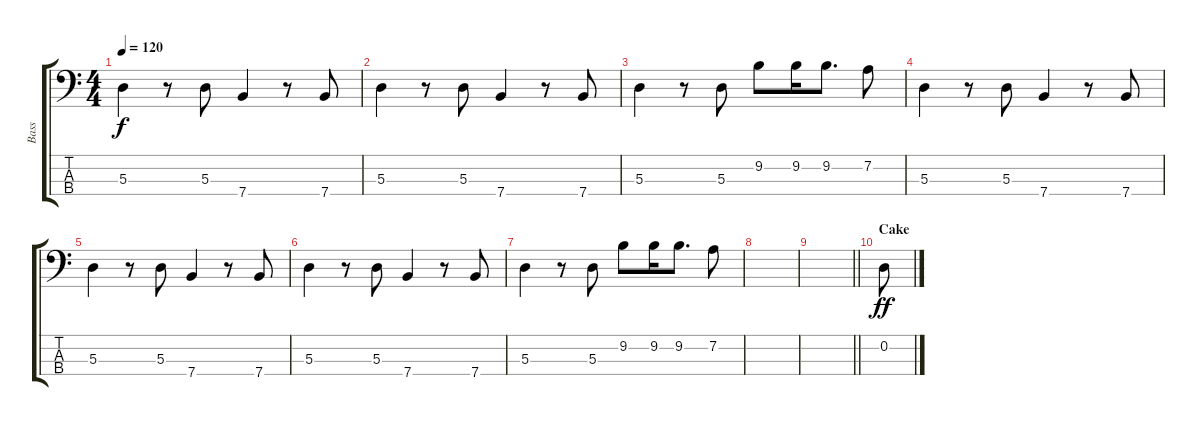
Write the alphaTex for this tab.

\track ("Bass" "Bass") {instrument electricbassfinger}
\staff {score tabs}
\tuning (G2 D2 A1 E1) {hide}
\ts (4 4)
\tempo 120
\clef f4
\ks c
5.3.4{dy f} r.8 5.3.8 7.4.4 r.8 7.4.8 |
5.3.4 r.8 5.3.8 7.4.4 r.8 7.4.8 |
5.3.4 r.8 5.3.8 9.2.8 9.2.16 9.2.8{d} 7.2.8 |
5.3.4 r.8 5.3.8 7.4.4 r.8 7.4.8 |
5.3.4 r.8 5.3.8 7.4.4 r.8 7.4.8 |
5.3.4 r.8 5.3.8 7.4.4 r.8 7.4.8 |
5.3.4 r.8 5.3.8 9.2.8 9.2.16 9.2.8{d} 7.2.8 |
|
\barLineRight lightlight
|
\section ("" "Cake")
0.2.8{dy ff}
